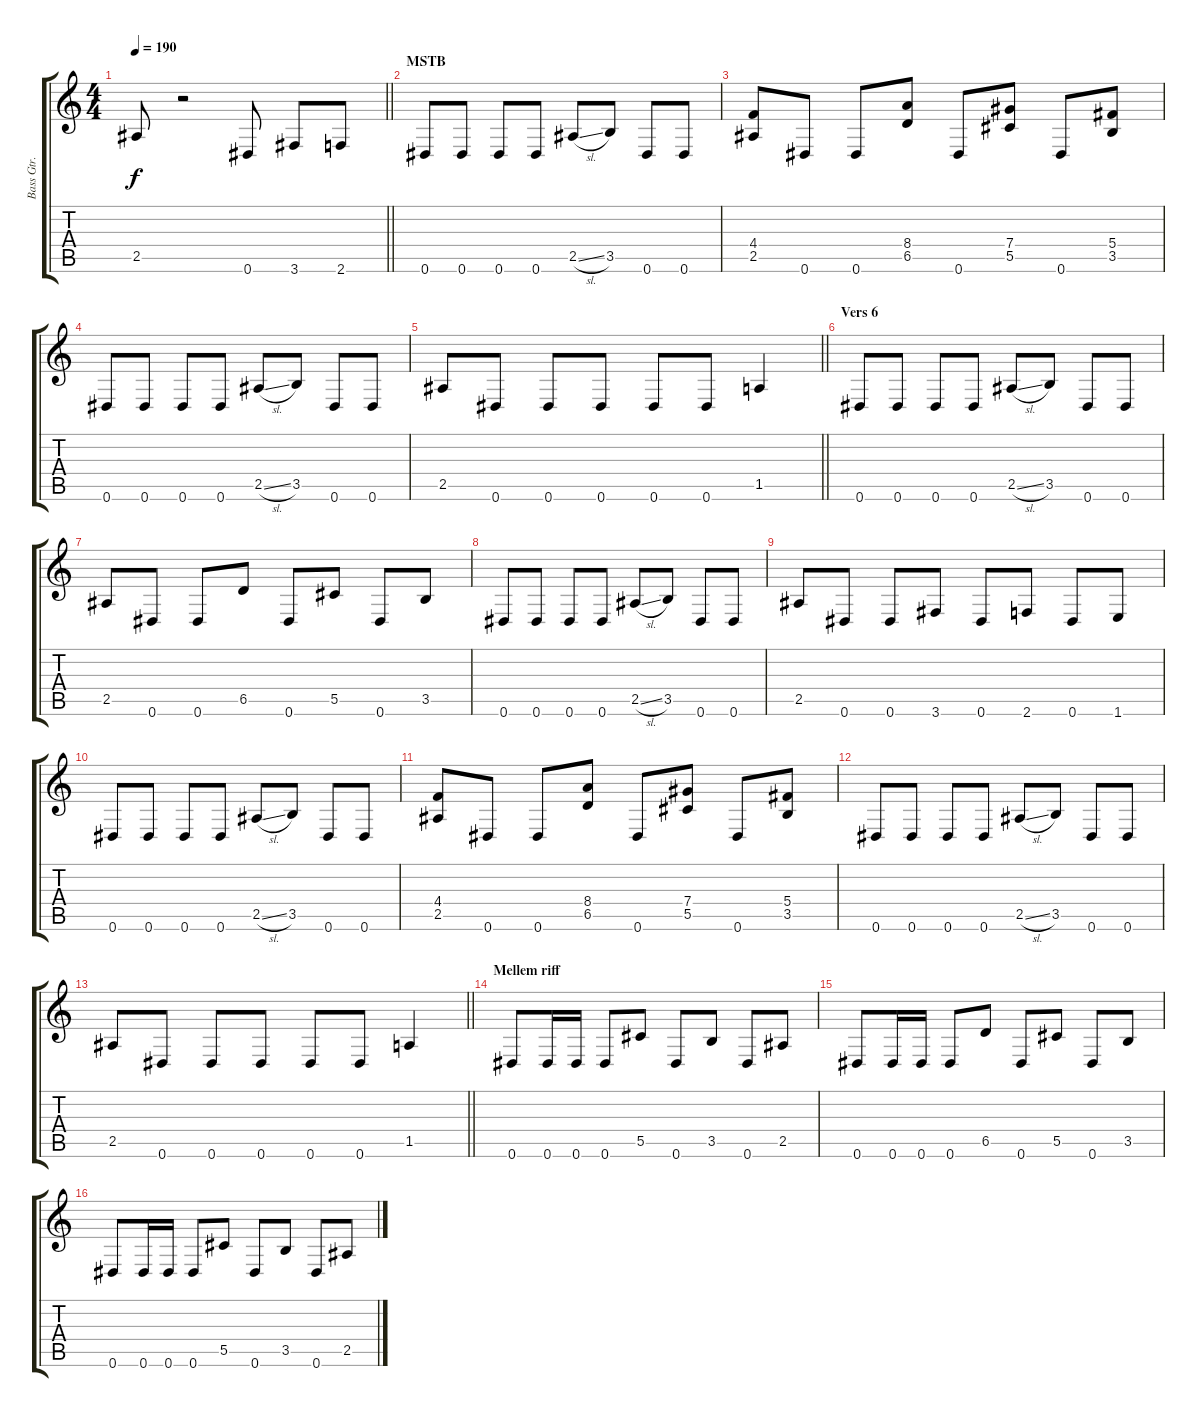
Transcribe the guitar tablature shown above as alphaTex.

\track ("Bass Gtr." "Bass Gtr.") {instrument electricbassfinger}
\staff {score tabs}
\tuning (Eb4 Bb3 Gb3 Db3 Ab2 Eb2) {hide}
\ts (4 4)
\tempo 190
\clef g2
\barLineRight lightlight
\ks c
2.5.8{dy f} r.2 0.6.8 3.6.8 2.6.8 |
\section ("" "MSTB")
0.6.8 0.6.8 0.6.8 0.6.8 2.5{sl}.8 3.5.8 0.6.8 0.6.8 |
(4.4 2.5).8 0.6.8 0.6.8 (8.4 6.5).8 0.6.8 (7.4 5.5).8 0.6.8 (5.4 3.5).8 |
0.6.8 0.6.8 0.6.8 0.6.8 2.5{sl}.8 3.5.8 0.6.8 0.6.8 |
\barLineRight lightlight
2.5.8 0.6.8 0.6.8 0.6.8 0.6.8 0.6.8 1.5.4 |
\section ("" "Vers 6")
0.6.8 0.6.8 0.6.8 0.6.8 2.5{sl}.8 3.5.8 0.6.8 0.6.8 |
2.5.8 0.6.8 0.6.8 6.5.8 0.6.8 5.5.8 0.6.8 3.5.8 |
0.6.8 0.6.8 0.6.8 0.6.8 2.5{sl}.8 3.5.8 0.6.8 0.6.8 |
2.5.8 0.6.8 0.6.8 3.6.8 0.6.8 2.6.8 0.6.8 1.6.8 |
0.6.8 0.6.8 0.6.8 0.6.8 2.5{sl}.8 3.5.8 0.6.8 0.6.8 |
(4.4 2.5).8 0.6.8 0.6.8 (8.4 6.5).8 0.6.8 (7.4 5.5).8 0.6.8 (5.4 3.5).8 |
0.6.8 0.6.8 0.6.8 0.6.8 2.5{sl}.8 3.5.8 0.6.8 0.6.8 |
\barLineRight lightlight
2.5.8 0.6.8 0.6.8 0.6.8 0.6.8 0.6.8 1.5.4 |
\section ("" "Mellem riff")
0.6.8 0.6.16 0.6.16 0.6.8 5.5.8 0.6.8 3.5.8 0.6.8 2.5.8 |
0.6.8 0.6.16 0.6.16 0.6.8 6.5.8 0.6.8 5.5.8 0.6.8 3.5.8 |
0.6.8 0.6.16 0.6.16 0.6.8 5.5.8 0.6.8 3.5.8 0.6.8 2.5.8
